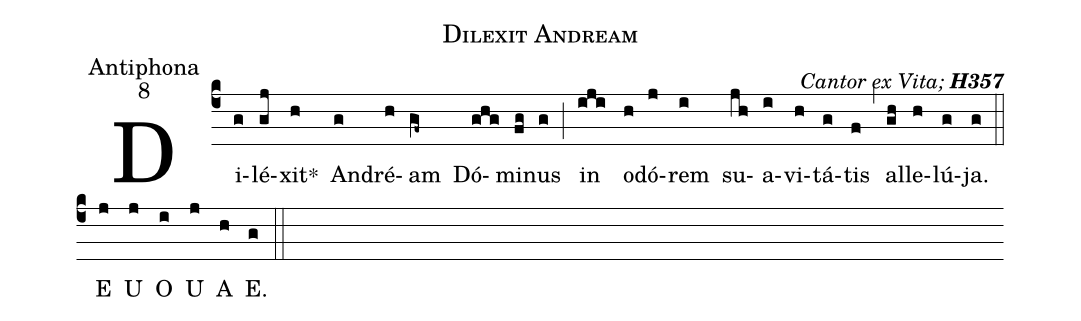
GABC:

name:Dilexit Andream;
office-part:Antiphona;
mode:8;
commentary:{\itshape\mdseries Cantor ex Vita;\/} {\bfseries H357};
%%
(c4) Di(g)lé(gj)xit<sp>*</sp>(h) An(g)dré(h)am(gf~) Dó(ghg)mi(fg)nus(g) (;)
in(iji) o(h)dó(j)rem(i) su(jh)a(i)vi(h)tá(g)tis(f) (,) al(gh)le(h)lú(g)ja.(g) (::)
<eu>  E(j) U(j) O(i) U(j) A(h) E.(g) </eu> (::)
